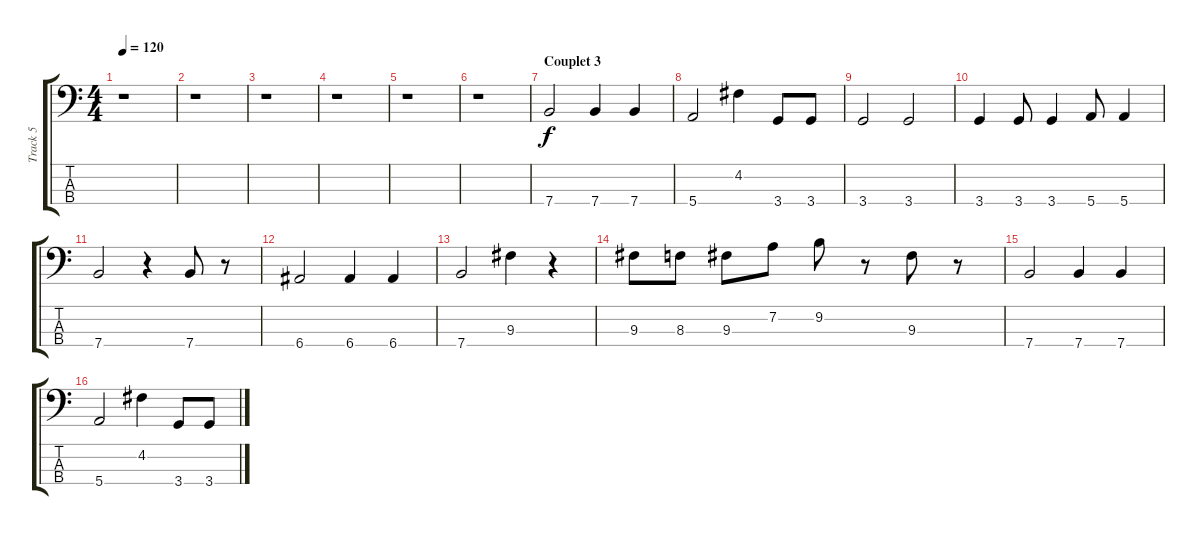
\track ("Track 5" "Track 5") {instrument electricbassfinger}
\staff {score tabs}
\tuning (G2 D2 A1 E1) {hide}
\ts (4 4)
\tempo 120
\clef f4
\ks c
r.1{dy f} |
r.1 |
r.1 |
r.1 |
r.1 |
r.1 |
\section ("" "Couplet 3")
7.4.2 7.4.4 7.4.4 |
5.4.2 4.2.4 3.4.8 3.4.8 |
3.4.2 3.4.2 |
3.4.4 3.4.8 3.4.4 5.4.8 5.4.4 |
7.4.2 r.4 7.4.8 r.8 |
6.4.2 6.4.4 6.4.4 |
7.4.2 9.3.4 r.4 |
9.3.8 8.3.8 9.3.8 7.2.8 9.2.8 r.8 9.3.8 r.8 |
7.4.2 7.4.4 7.4.4 |
5.4.2 4.2.4 3.4.8 3.4.8
